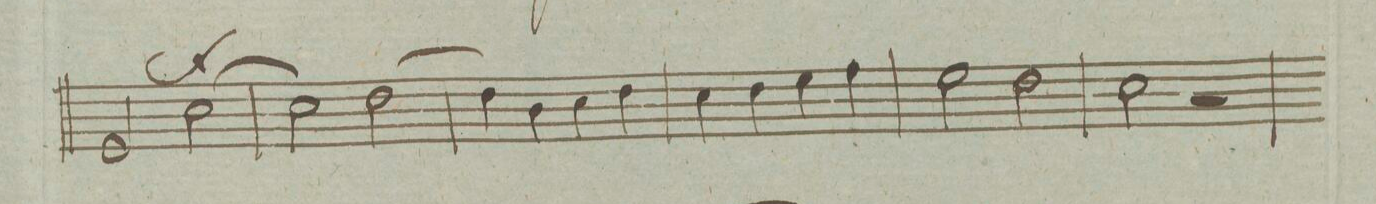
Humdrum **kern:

**kern	**dynam
*I"Clarinetto Primo in C.	*
*clefG2	*
*k[fncngn]	*
*met(c|)	*
*M2/2	*
2e/	.
[2cc\	f
=186	=186
2cc\]	.
[2dd\	.
=187	=187
4dd\]	.
4b\	.
4cc\	.
4dd\	.
=188	=188
4cc\	.
4dd\	.
4ee\	.
4ff\	.
=189	=189
2ee\	.
2dd\	.
=190	=190
2cc\	.
2r	.
=191	=191
*-	*-
